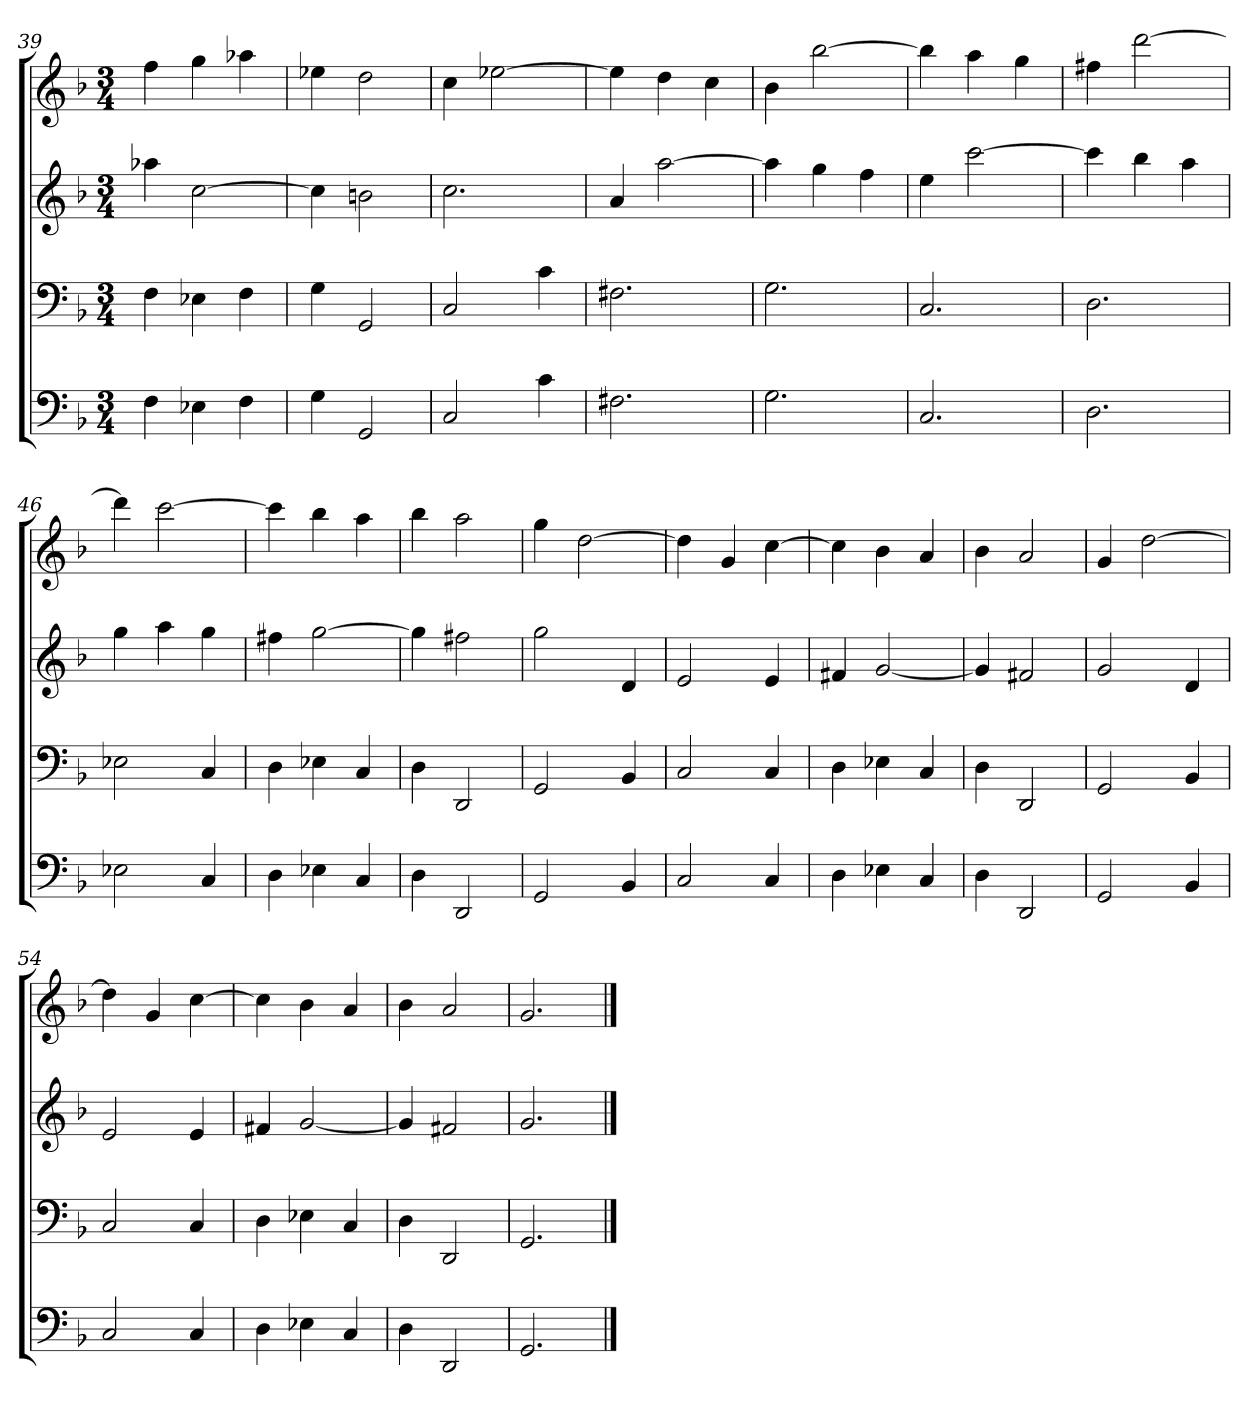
**kern	**kern	**kern	**kern
*part4	*part3	*part2	*part1
*staff4	*staff3	*staff2	*staff1
*k[b-]	*k[b-]	*k[b-]	*k[b-]
*d:	*d:	*d:	*d:
*M3/4	*M3/4	*M3/4	*M3/4
=39	=39	=39	=39
4F	4F	4aa-X	4ff
4E-X	4E-X	[2cc	4gg
4F	4F	.	4aa-X
=40	=40	=40	=40
4G	4G	4cc]	4ee-X
2GG	2GG	2bn	2dd
=41	=41	=41	=41
2C	2C	2.cc	4cc
.	.	.	[2ee-X
4c	4c	.	.
=42	=42	=42	=42
2.F#X	2.F#X	4a	4ee-]
.	.	[2aa	4dd
.	.	.	4cc
=43	=43	=43	=43
2.G	2.G	4aa]	4b-
.	.	4gg	[2bb-
.	.	4ff	.
=44	=44	=44	=44
2.C	2.C	4ee	4bb-]
.	.	[2ccc	4aa
.	.	.	4gg
=45	=45	=45	=45
2.D	2.D	4ccc]	4ff#X
.	.	4bb-	[2ddd
.	.	4aa	.
=46	=46	=46	=46
2E-X	2E-X	4gg	4ddd]
.	.	4aa	[2ccc
4C	4C	4gg	.
=47	=47	=47	=47
4D	4D	4ff#X	4ccc]
4E-X	4E-X	[2gg	4bb-
4C	4C	.	4aa
=48	=48	=48	=48
4D	4D	4gg]	4bb-
2DD	2DD	2ff#X	2aa
=49	=49	=49	=49
2GG	2GG	2gg	4gg
.	.	.	[2dd
4BB-	4BB-	4d	.
=50	=50	=50	=50
2C	2C	2e	4dd]
.	.	.	4g
4C	4C	4e	[4cc
=51	=51	=51	=51
4D	4D	4f#X	4cc]
4E-X	4E-X	[2g	4b-
4C	4C	.	4a
=52	=52	=52	=52
4D	4D	4g]	4b-
2DD	2DD	2f#X	2a
=53	=53	=53	=53
2GG	2GG	2g	4g
.	.	.	[2dd
4BB-	4BB-	4d	.
=54	=54	=54	=54
2C	2C	2e	4dd]
.	.	.	4g
4C	4C	4e	[4cc
=55	=55	=55	=55
4D	4D	4f#X	4cc]
4E-X	4E-X	[2g	4b-
4C	4C	.	4a
=56	=56	=56	=56
4D	4D	4g]	4b-
2DD	2DD	2f#X	2a
=57	=57	=57	=57
2.GG	2.GG	2.g	2.g
==	==	==	==
*-	*-	*-	*-
